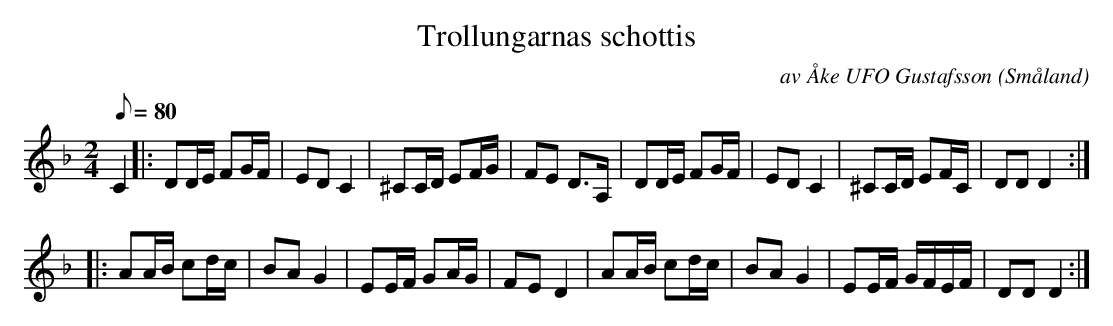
X:1
T:Trollungarnas schottis
C:av Åke UFO Gustafsson
O:Småland
M:2/4
L:1/8
K:F
Q:80
C2 |: DD/E/  FG/F/ | ED C2 | ^CC/D/ EF/G/ | FE D>A, |  DD/E/  FG/F/ | ED C2 |  ^CC/D/ EF/C/ | DD D2 :|
|: AA/B/ cd/c/ | BA G2 | EE/F/ GA/G/ | FE D2 |  AA/B/ cd/c/ | BA G2 | EE/F/ G/F/E/F/ | DD D2 :|
